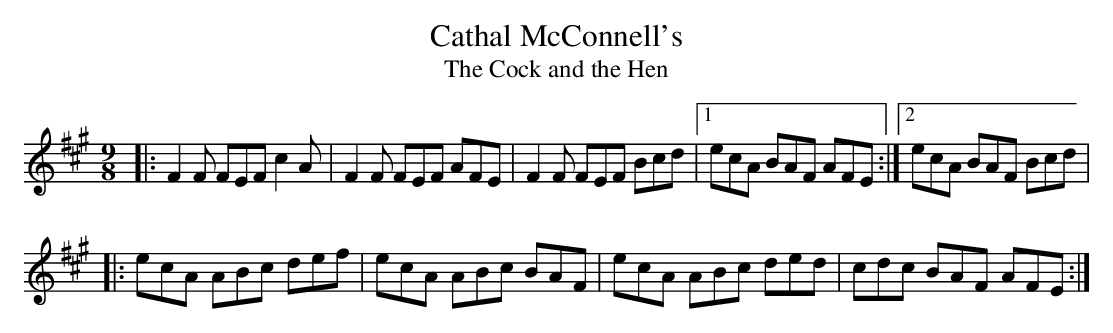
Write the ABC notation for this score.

X:1
T:Cathal McConnell's
T:The Cock and the Hen
M:9/8
L:1/8
K:F#m
|:F2F FEF c2A|F2F FEF AFE|F2F FEF Bcd|1 ecA BAF AFE:|2 ecA BAF Bcd|
|:ecA ABc def|ecA ABc BAF|ecA ABc ded|cdc BAF AFE:|
